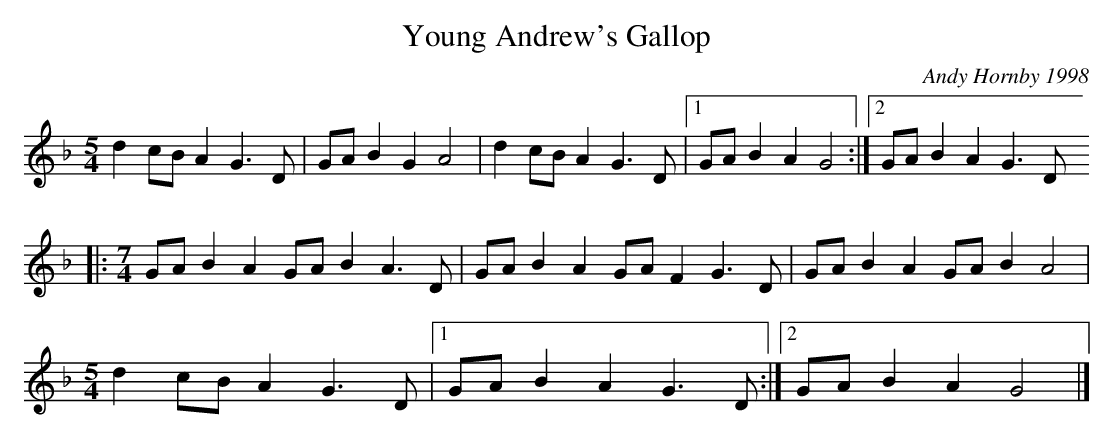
X:1
T:Young Andrew's Gallop
C:Andy Hornby 1998
L:1/8
M:5/4
K:F
d2cB A2G3D|GA B2G2A4|d2cB A2G3D|[1GA B2A2G4:|[2GA B2A2G3D
|:[M:7/4]GA B2A2GA B2A3D|GA B2A2GA F2G3D|GA B2A2GA B2A4|
[M:5/4]d2cB A2G3D|[1GA B2A2G3D:|[2GA B2A2G4|]
